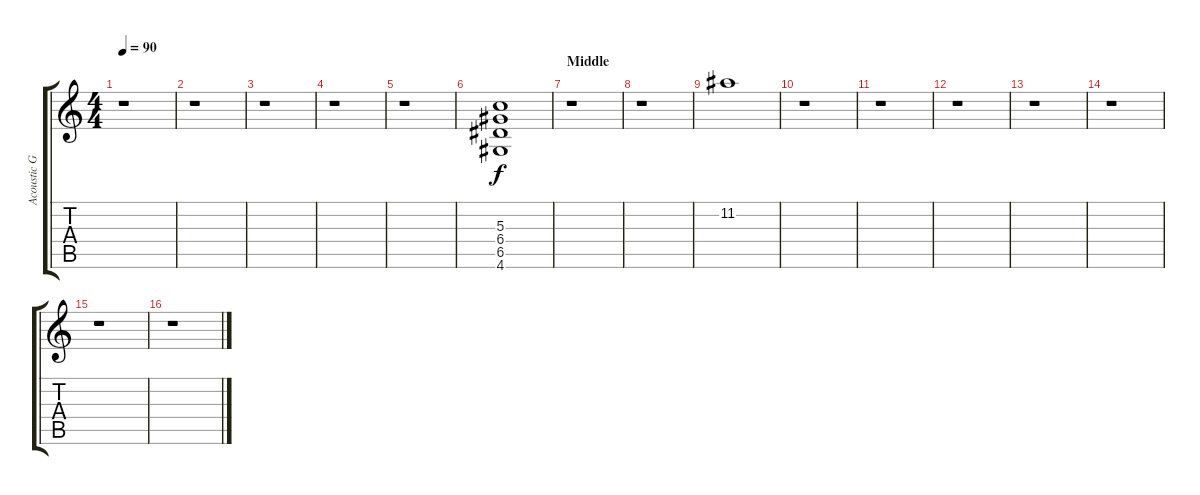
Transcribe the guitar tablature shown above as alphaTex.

\track ("Acoustic Guitar" "Acoustic G") {instrument acousticguitarnylon}
\staff {score tabs}
\tuning (E4 B3 G3 D3 A2 E2) {hide}
\ts (4 4)
\tempo 90
\clef g2
\ks c
r.1{dy f} |
r.1 |
r.1 |
r.1 |
r.1 |
(5.3 6.4 6.5 4.6).1 |
\section ("" "Middle")
r.1 |
r.1 |
11.2.1 |
r.1 |
r.1 |
r.1 |
r.1 |
r.1 |
r.1 |
r.1
